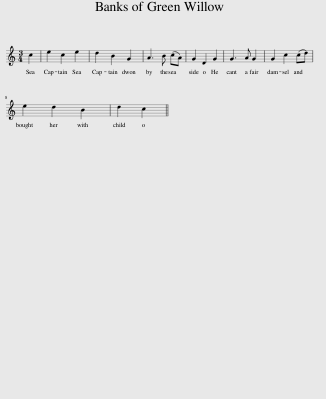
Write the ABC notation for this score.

X:1
L:1/8
M:3/4
I:linebreak $
K:C
V:1 treble
V:1
 c2 | e2 c2 e2 | d2 B2 G2 | A3 B (cA) | G2 D2 G2 | %5
 G3 A G2 | G2 c2 (cd) |$ e2 d2 B2 | d2 c2 || %9
